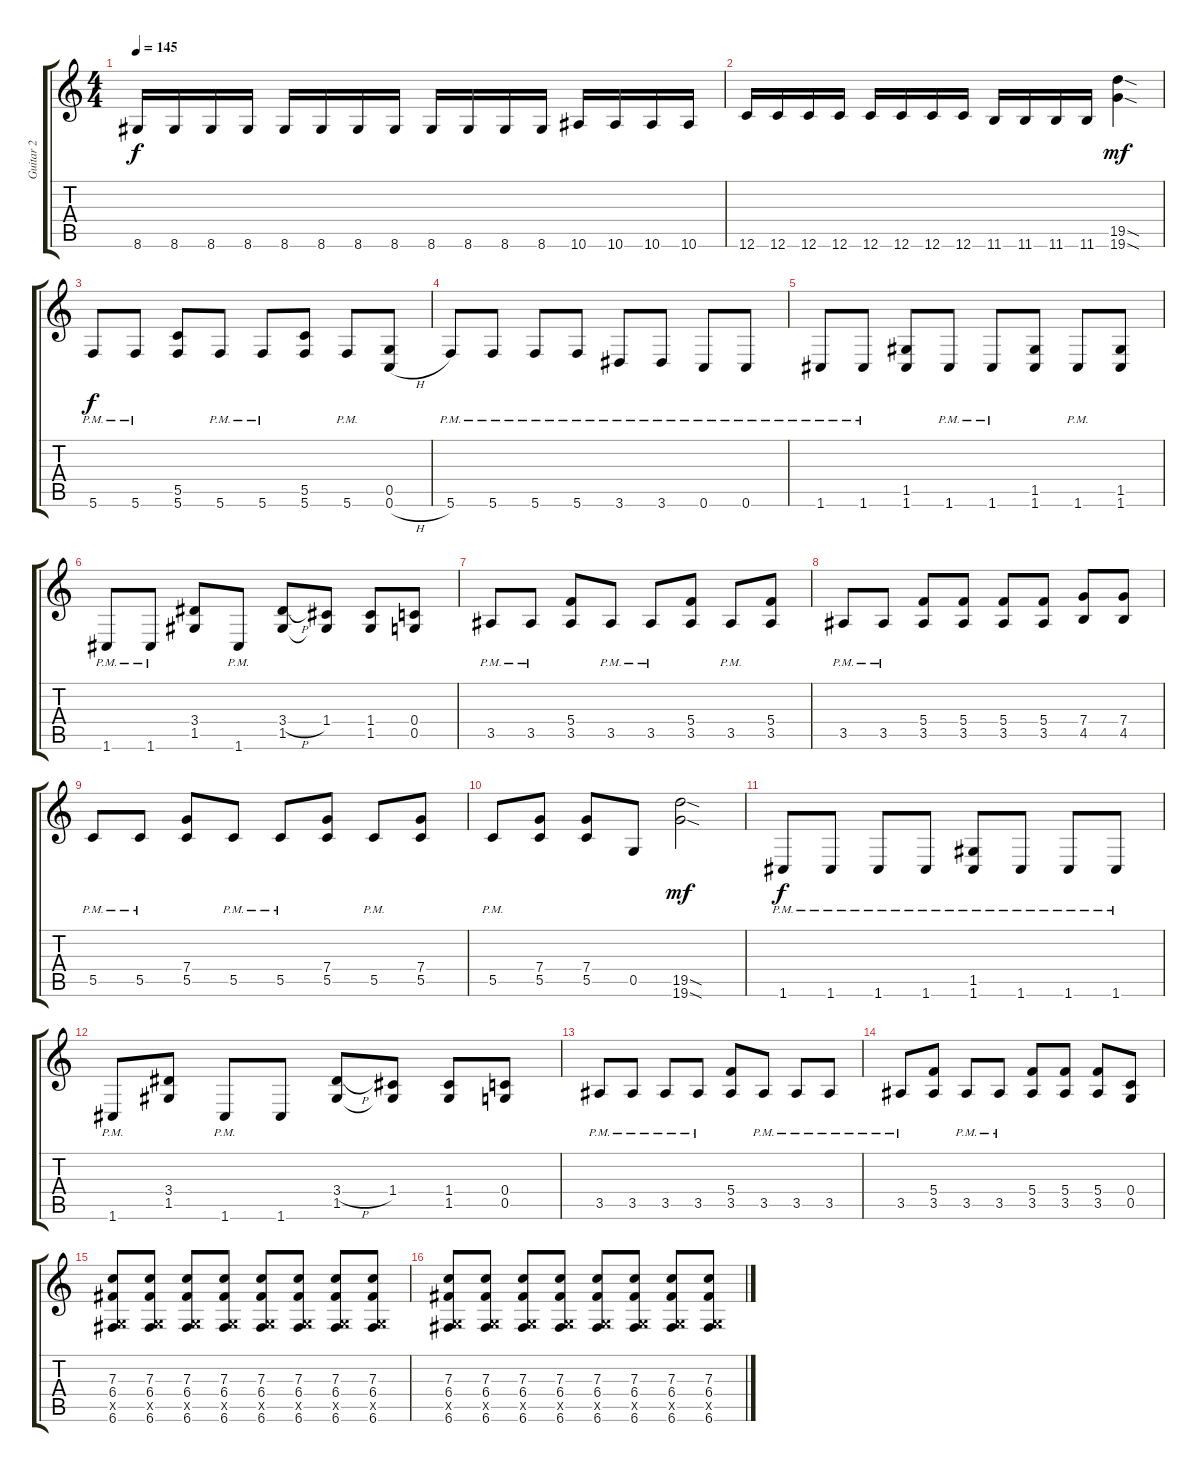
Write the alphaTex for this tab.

\track ("Guitar 2" "Guitar 2") {instrument distortionguitar}
\staff {score tabs}
\tuning (D4 A3 F3 C3 G2 C2) {hide}
\ts (4 4)
\tempo 145
\clef g2
\ks c
8.6.16{dy f} 8.6.16 8.6.16 8.6.16 8.6.16 8.6.16 8.6.16 8.6.16 8.6.16 8.6.16 8.6.16 8.6.16 10.6.16 10.6.16 10.6.16 10.6.16 |
12.6.16 12.6.16 12.6.16 12.6.16 12.6.16 12.6.16 12.6.16 12.6.16 11.6.16 11.6.16 11.6.16 11.6.16 (19.5{sod} 19.6{sod}).4{dy mf} |
5.6{pm}.8{dy f} 5.6{pm}.8 (5.5 5.6).8 5.6{pm}.8 5.6{pm}.8 (5.5 5.6).8 5.6{pm}.8 (0.5 0.6{h}).8 |
5.6{pm}.8 5.6{pm}.8 5.6{pm}.8 5.6{pm}.8 3.6{pm}.8 3.6{pm}.8 0.6{pm}.8 0.6{pm}.8 |
1.6{pm}.8 1.6{pm}.8 (1.5 1.6).8 1.6{pm}.8 1.6{pm}.8 (1.5 1.6).8 1.6{pm}.8 (1.5 1.6).8 |
1.6{pm}.8 1.6{pm}.8 (3.4 1.5).8 1.6{pm}.8 (3.4{h} 1.5).8 (1.4 1.5{t}).8 (1.4 1.5).8 (0.4 0.5).8 |
3.5{pm}.8 3.5{pm}.8 (5.4 3.5).8 3.5{pm}.8 3.5{pm}.8 (5.4 3.5).8 3.5{pm}.8 (5.4 3.5).8 |
3.5{pm}.8 3.5{pm}.8 (5.4 3.5).8 (5.4 3.5).8 (5.4 3.5).8 (5.4 3.5).8 (7.4 4.5).8 (7.4 4.5).8 |
5.5{pm}.8 5.5{pm}.8 (7.4 5.5).8 5.5{pm}.8 5.5{pm}.8 (7.4 5.5).8 5.5{pm}.8 (7.4 5.5).8 |
5.5{pm}.8 (7.4 5.5).8 (7.4 5.5).8 0.5.8 (19.5{sod} 19.6{sod}).2{dy mf} |
1.6{pm}.8{dy f} 1.6{pm}.8 1.6{pm}.8 1.6{pm}.8 (1.5 1.6{pm}).8 1.6{pm}.8 1.6{pm}.8 1.6{pm}.8 |
1.6{pm}.8 (3.4 1.5).8 1.6{pm}.8 1.6.8 (3.4{h} 1.5).8 (1.4 1.5{t}).8 (1.4 1.5).8 (0.4 0.5).8 |
3.5{pm}.8 3.5{pm}.8 3.5{pm}.8 3.5{pm}.8 (5.4 3.5).8 3.5{pm}.8 3.5{pm}.8 3.5{pm}.8 |
3.5{pm}.8 (5.4 3.5).8 3.5{pm}.8 3.5{pm}.8 (5.4 3.5).8 (5.4 3.5).8 (5.4 3.5).8 (0.4 0.5).8 |
(7.3 6.4 0.5{x} 6.6).8 (7.3 6.4 0.5{x} 6.6).8 (7.3 6.4 0.5{x} 6.6).8 (7.3 6.4 0.5{x} 6.6).8 (7.3 6.4 0.5{x} 6.6).8 (7.3 6.4 0.5{x} 6.6).8 (7.3 6.4 0.5{x} 6.6).8 (7.3 6.4 0.5{x} 6.6).8 |
(7.3 6.4 0.5{x} 6.6).8 (7.3 6.4 0.5{x} 6.6).8 (7.3 6.4 0.5{x} 6.6).8 (7.3 6.4 0.5{x} 6.6).8 (7.3 6.4 0.5{x} 6.6).8 (7.3 6.4 0.5{x} 6.6).8 (7.3 6.4 0.5{x} 6.6).8 (7.3 6.4 0.5{x} 6.6).8
